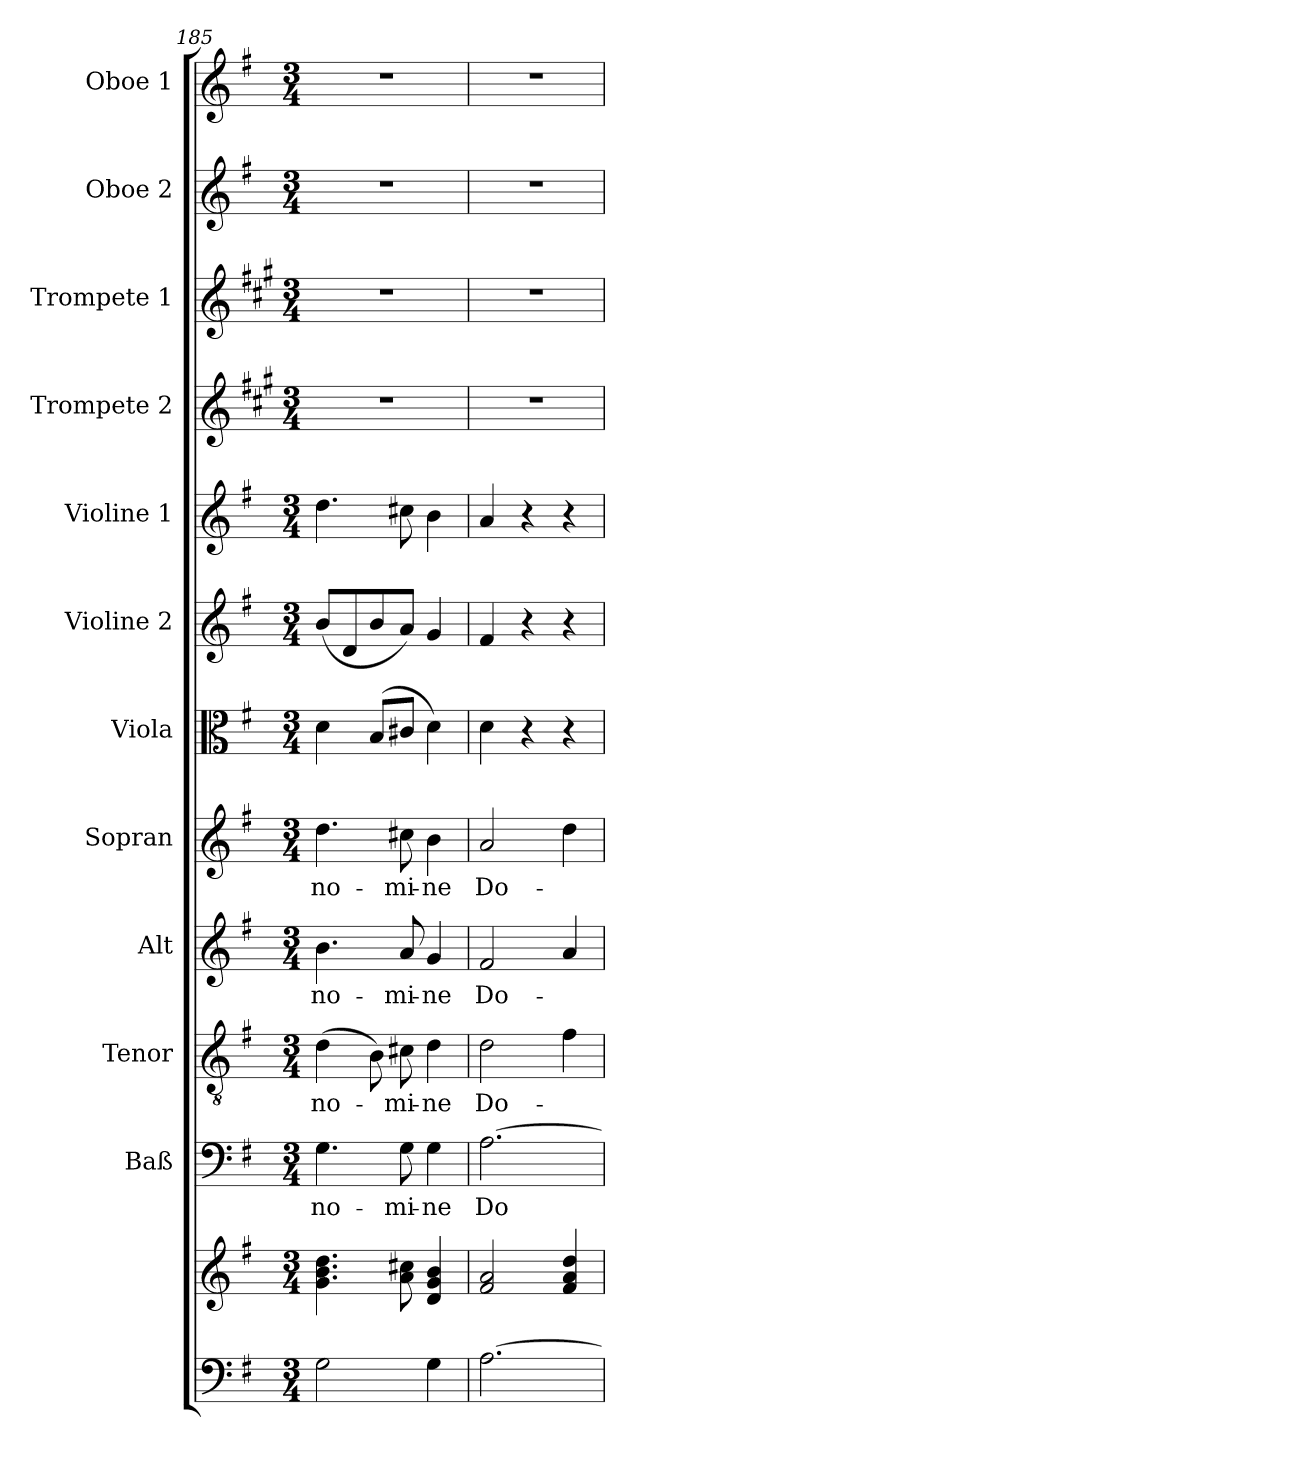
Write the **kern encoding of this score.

**kern	**kern	**kern	**text	**kern	**text	**kern	**text	**kern	**text	**kern	**kern	**kern	**kern	**kern	**kern	**kern
*part12	*part12	*part11	*part11	*part10	*part10	*part9	*part9	*part8	*part8	*part7	*part6	*part5	*part4	*part3	*part2	*part1
*staff13	*staff12	*staff11	*staff11	*staff10	*staff10	*staff9	*staff9	*staff8	*staff8	*staff7	*staff6	*staff5	*staff4	*staff3	*staff2	*staff1
*	*	*I"Baß	*	*I"Tenor	*	*I"Alt	*	*I"Sopran	*	*I"Viola	*I"Violine 2	*I"Violine 1	*I"Trompete 2	*I"Trompete 1	*I"Oboe 2	*I"Oboe 1
*	*	*I'Baß	*	*I'Ten	*	*I'Alt	*	*I'Sop	*	*I'Vla.	*I'Vln. 2	*I'Vln. 1	*I'Trp. 2	*I'Trp. 1	*I'Ob. 2	*I'Ob. 1
*clefF4	*clefG2	*clefF4	*	*clefGv2	*	*clefG2	*	*clefG2	*	*clefC3	*clefG2	*clefG2	*clefG2	*clefG2	*clefG2	*clefG2
*	*	*	*	*	*	*	*	*	*	*	*	*	*ITrd1c2	*ITrd1c2	*	*
*k[f#]	*k[f#]	*k[f#]	*	*k[f#]	*	*k[f#]	*	*k[f#]	*	*k[f#]	*k[f#]	*k[f#]	*k[f#]	*k[f#]	*k[f#]	*k[f#]
*G:	*G:	*G:	*	*G:	*	*G:	*	*G:	*	*G:	*G:	*G:	*G:	*G:	*G:	*G:
*M3/4	*M3/4	*M3/4	*	*M3/4	*	*M3/4	*	*M3/4	*	*M3/4	*M3/4	*M3/4	*M3/4	*M3/4	*M3/4	*M3/4
=185	=185	=185	=185	=185	=185	=185	=185	=185	=185	=185	=185	=185	=185	=185	=185	=185
!	!	!	!LO:LY:b	!	!LO:LY:b	!	!LO:LY:b	!	!LO:LY:b	!	!	!	!	!	!	!
2G\	4.g\ 4.b\ 4.dd\	4.G\	no-	(>4d\	no-	4.b\	no-	4.dd\	no-	4d\	(<8b/L	4.dd\	2.r	2.r	2.r	2.r
.	.	.	.	.	.	.	.	.	.	.	8d/	.	.	.	.	.
.	.	.	.	8B\)	.	.	.	.	.	(<8B/L	8b/	.	.	.	.	.
!	!	!	!LO:LY:b	!	!LO:LY:b	!	!LO:LY:b	!	!LO:LY:b	!	!	!	!	!	!	!
.	8a\ 8cc#X\	8G\	-mi-	8c#X\	-mi-	8a/	-mi-	8cc#X\	-mi-	8c#X/J	8a/J)	8cc#X\	.	.	.	.
!	!	!	!LO:LY:b	!	!LO:LY:b	!	!LO:LY:b	!	!LO:LY:b	!	!	!	!	!	!	!
4G\	4d/ 4g/ 4b/	4G\	-ne	4d\	-ne	4g/	-ne	4b\	-ne	4d\)	4g/	4b\	.	.	.	.
=186	=186	=186	=186	=186	=186	=186	=186	=186	=186	=186	=186	=186	=186	=186	=186	=186
!	!	!	!LO:LY:b	!	!LO:LY:b	!	!LO:LY:b	!	!LO:LY:b	!	!	!	!	!	!	!
[2.A\	2f#/ 2a/	[2.A\	Do-	2d\	Do-	2f#/	Do-	2a/	Do-	4d\	4f#/	4a/	2.r	2.r	2.r	2.r
.	.	.	.	.	.	.	.	.	.	4r	4r	4r	.	.	.	.
.	4f#/ 4a/ 4dd/	.	.	4f#\	.	4a/	.	4dd\	.	4r	4r	4r	.	.	.	.
=	=	=	=	=	=	=	=	=	=	=	=	=	=	=	=	=
*-	*-	*-	*-	*-	*-	*-	*-	*-	*-	*-	*-	*-	*-	*-	*-	*-
